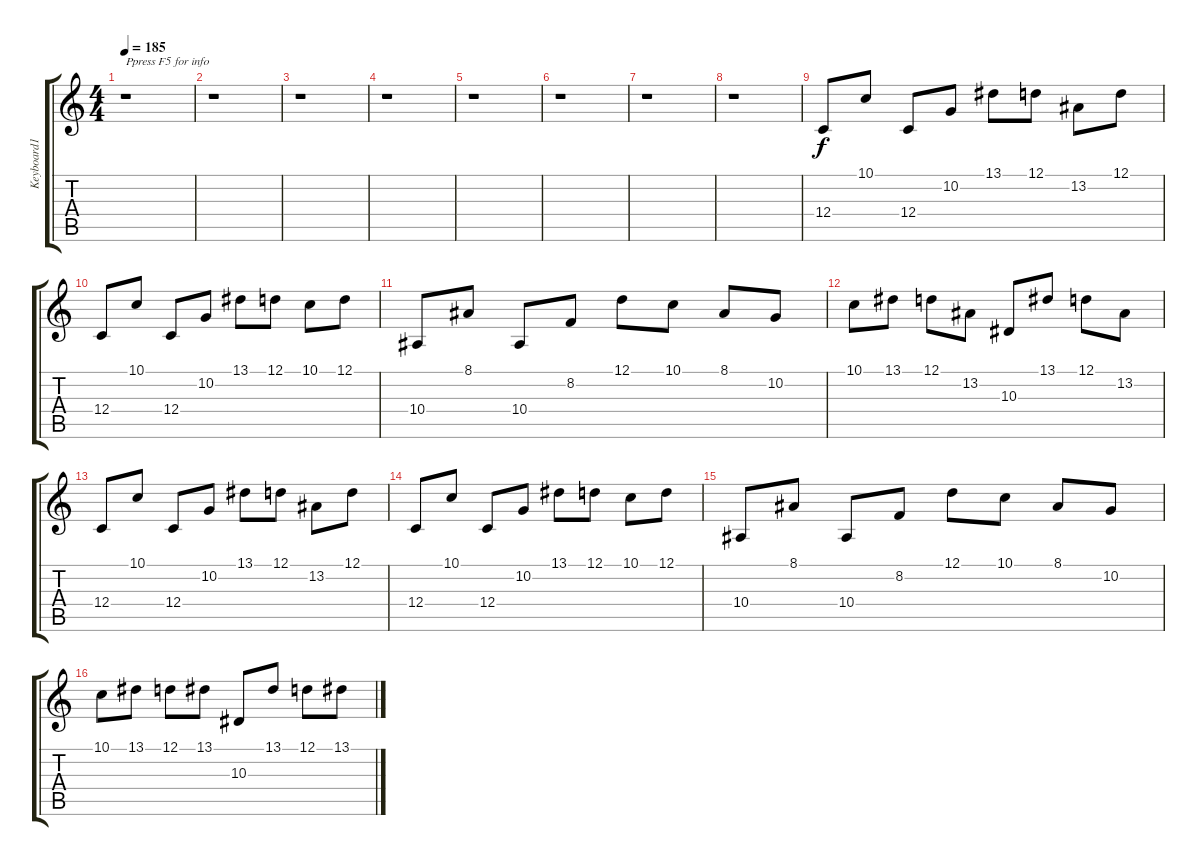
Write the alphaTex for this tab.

\track ("Keyboard1" "Keyboard1") {instrument pad3polysynth}
\staff {score tabs}
\tuning (D4 A3 F3 C3 G2 C2) {hide}
\ts (4 4)
\tempo 185
\clef g2
\ks c
r.1{txt "Ppress F5 for info" dy f instrument pad3polysynth} |
r.1 |
r.1{txt ""} |
r.1 |
r.1 |
r.1 |
r.1 |
r.1 |
12.4.8 10.1.8 12.4.8 10.2.8 13.1.8 12.1.8 13.2.8 12.1.8 |
12.4.8 10.1.8 12.4.8 10.2.8 13.1.8 12.1.8 10.1.8 12.1.8 |
10.4.8 8.1.8 10.4.8 8.2.8 12.1.8 10.1.8 8.1.8 10.2.8 |
10.1.8 13.1.8 12.1.8 13.2.8 10.3.8 13.1.8 12.1.8 13.2.8 |
12.4.8 10.1.8 12.4.8 10.2.8 13.1.8 12.1.8 13.2.8 12.1.8 |
12.4.8 10.1.8 12.4.8 10.2.8 13.1.8 12.1.8 10.1.8 12.1.8 |
10.4.8 8.1.8 10.4.8 8.2.8 12.1.8 10.1.8 8.1.8 10.2.8 |
10.1.8 13.1.8 12.1.8 13.1.8 10.3.8 13.1.8 12.1.8 13.1.8
